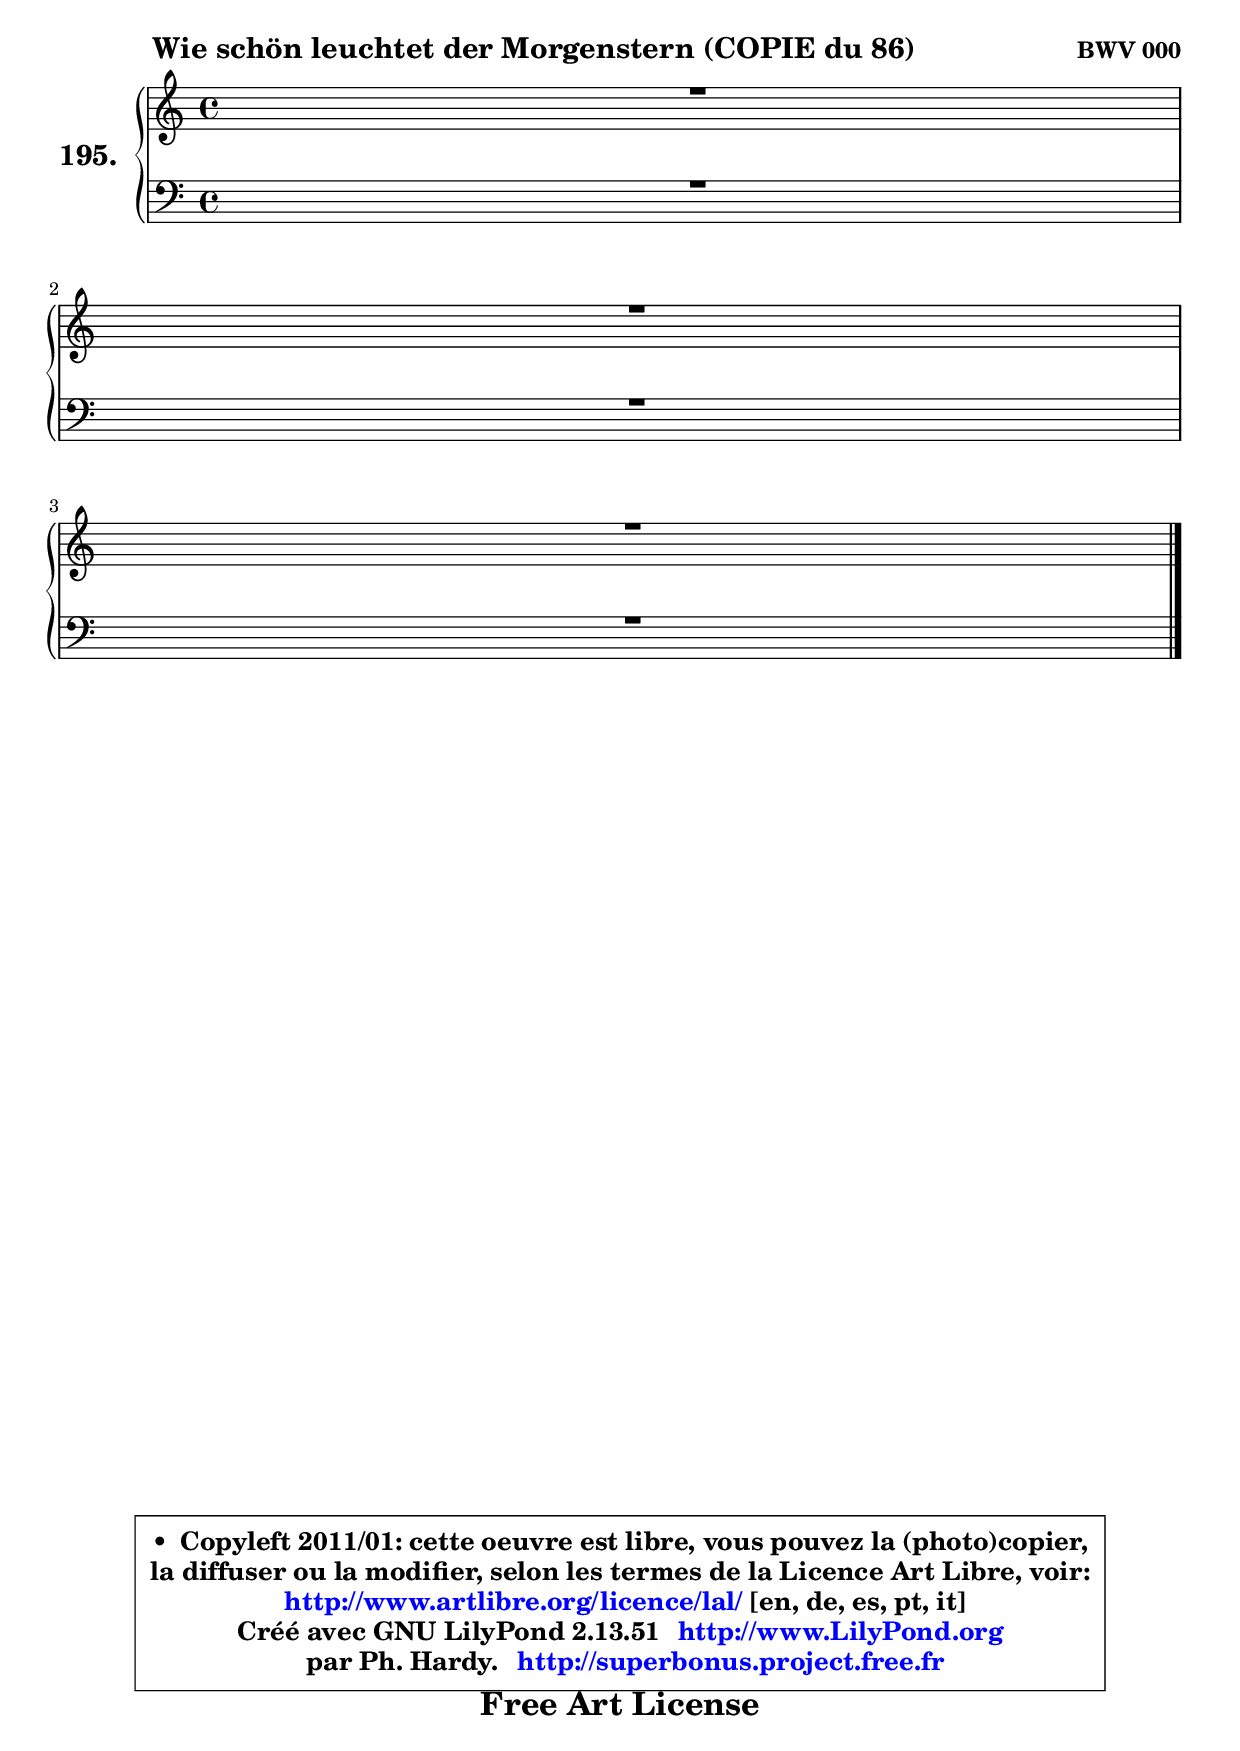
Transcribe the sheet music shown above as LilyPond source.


\version "2.13.51"

    \paper {
%	system-system-spacing #'padding = #0.1
%	score-system-spacing #'padding = #0.1
%	ragged-bottom = ##f
%	ragged-last-bottom = ##f
	}

    \header {
      opus = \markup { \bold "BWV 000" }
      piece = \markup { \hspace #9 \fontsize #2 \bold "Wie schön leuchtet der Morgenstern (COPIE du 86)" }
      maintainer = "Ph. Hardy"
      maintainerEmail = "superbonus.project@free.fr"
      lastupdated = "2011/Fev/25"
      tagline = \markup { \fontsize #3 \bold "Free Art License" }
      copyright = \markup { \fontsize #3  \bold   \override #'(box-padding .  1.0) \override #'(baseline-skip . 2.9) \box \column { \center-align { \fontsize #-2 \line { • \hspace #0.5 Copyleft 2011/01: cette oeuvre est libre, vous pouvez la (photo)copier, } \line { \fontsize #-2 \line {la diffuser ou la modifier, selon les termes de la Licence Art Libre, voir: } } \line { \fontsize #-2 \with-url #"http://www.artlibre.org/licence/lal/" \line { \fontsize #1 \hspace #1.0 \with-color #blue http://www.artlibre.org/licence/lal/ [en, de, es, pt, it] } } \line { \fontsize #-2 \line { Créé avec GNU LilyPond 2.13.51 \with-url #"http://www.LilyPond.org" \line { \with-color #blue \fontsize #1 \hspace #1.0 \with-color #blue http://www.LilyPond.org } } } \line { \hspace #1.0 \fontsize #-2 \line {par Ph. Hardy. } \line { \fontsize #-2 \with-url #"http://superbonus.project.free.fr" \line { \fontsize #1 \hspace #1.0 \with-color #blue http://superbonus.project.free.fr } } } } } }

	  }

  guidemidi = {
	\tempo 4 = 78

	}

  upper = {
	\time 4/4
	\key c \major
	\clef treble
	\voiceOne
	<< { 
	% SOPRANO
	\set Voice.midiInstrument = "acoustic grand"
	\relative c' {
	R1 |
\break
	R1 |
\break
	R1 |
        \bar "|."
	} % fin de relative
	}

	\context Voice="1" { \voiceTwo 
	% ALTO
	\set Voice.midiInstrument = "acoustic grand"
	\relative c' {
	
        \bar "|."
	} % fin de relative
	\oneVoice
	} >>
	}

    lower = {
	\time 4/4
	\key c \major
	\clef bass
	\voiceOne
	<< { 
	% TENOR
	\set Voice.midiInstrument = "acoustic grand"
	\relative c' {
	R1 |
\break
	R1 |
\break
	R1 |
        \bar "|."
	} % fin de relative
	}
	\context Voice="1" { \voiceTwo 
	% BASS
	\set Voice.midiInstrument = "acoustic grand"
	\relative c {
        
        \bar "|."
	} % fin de relative
	\oneVoice
	} >>
	}


    \score { 

	\new PianoStaff <<
	\set PianoStaff.instrumentName = \markup { \bold \huge "195." }
	\new Staff = "upper" \upper
	\new Staff = "lower" \lower
	>>

    \layout {
%	ragged-last = ##f
	   }

         } % fin de score

  \score {
    \unfoldRepeats { << \guidemidi \upper \lower >> }
    \midi {
    \context {
     \Staff
      \remove "Staff_performer"
               }

     \context {
      \Voice
       \consists "Staff_performer"
                }

     \context { 
      \Score
      tempoWholesPerMinute = #(ly:make-moment 78 4)
		}
	    }
	}

